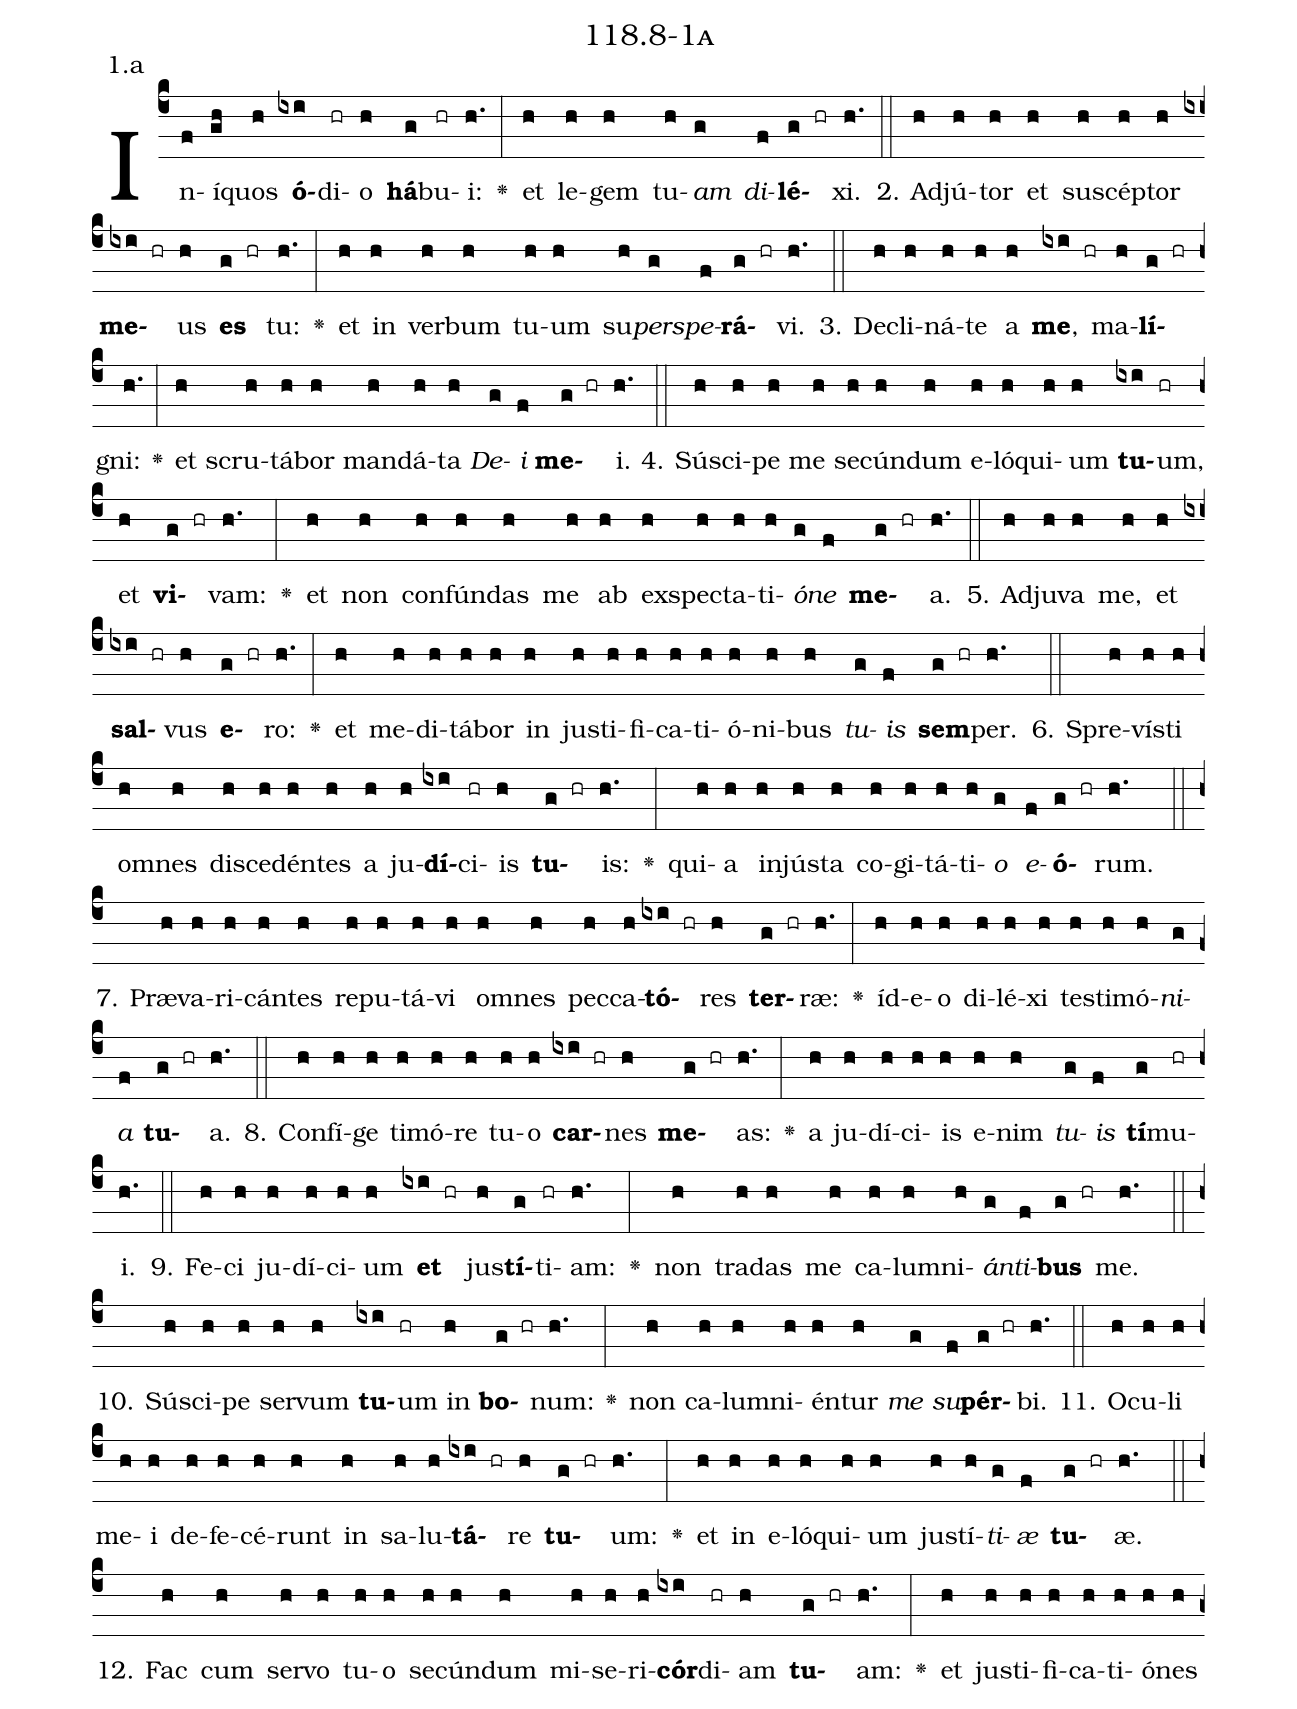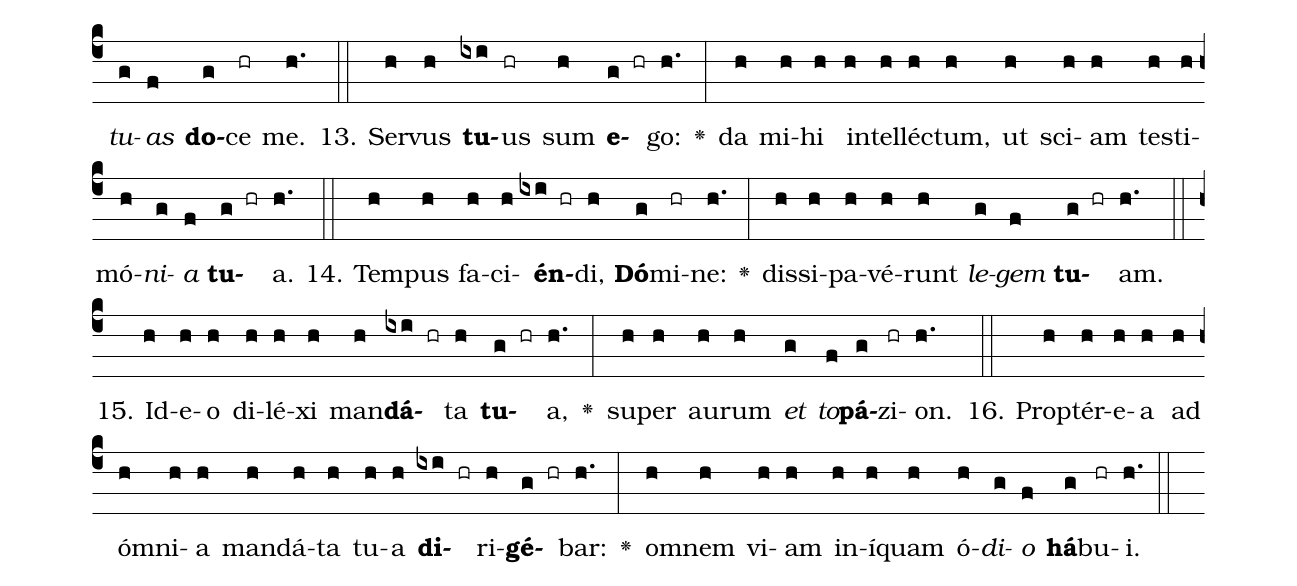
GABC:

name: 118.8-1a;
annotation: 1.a;
%%
(c4)In(f)í(gh)quos(h) <b>ó</b>(ixi)di(hr)o(h) <b>há</b>(g)bu(hr)i:(h.) <v>\greheightstar</v>(:) et(h) le(h)gem(h) tu(h)<i>am</i>(g) <i>di</i>(f)<b>lé</b>(g hr)xi.(h.) (::)
2. Ad(h)jú(h)tor(h) et(h) su(h)scép(h)tor(h) <b>me</b>(ixi hr)us(h) <b>es</b>(g hr) tu:(h.) <v>\greheightstar</v>(:) et(h) in(h) ver(h)bum(h) tu(h)um(h) su(h)<i>per</i>(g)<i>spe</i>(f)<b>rá</b>(g hr)vi.(h.) (::)
3. De(h)cli(h)ná(h)te(h) a(h) <b>me</b>,(ixi hr) ma(h)<b>lí</b>(g hr)gni:(h.) <v>\greheightstar</v>(:) et(h) scru(h)tá(h)bor(h) man(h)dá(h)ta(h) <i>De</i>(g)<i>i</i>(f) <b>me</b>(g hr)i.(h.) (::)
4. Sú(h)sci(h)pe(h) me(h) se(h)cún(h)dum(h) e(h)ló(h)qui(h)um(h) <b>tu</b>(ixi)um,(hr) et(h) <b>vi</b>(g hr)vam:(h.) <v>\greheightstar</v>(:) et(h) non(h) con(h)fún(h)das(h) me(h) ab(h) ex(h)spec(h)ta(h)ti(h)<i>ó</i>(g)<i>ne</i>(f) <b>me</b>(g hr)a.(h.) (::)
5. Ad(h)ju(h)va(h) me,(h) et(h) <b>sal</b>(ixi hr)vus(h) <b>e</b>(g hr)ro:(h.) <v>\greheightstar</v>(:) et(h) me(h)di(h)tá(h)bor(h) in(h) jus(h)ti(h)fi(h)ca(h)ti(h)ó(h)ni(h)bus(h) <i>tu</i>(g)<i>is</i>(f) <b>sem</b>(g hr)per.(h.) (::)
6. Spre(h)vís(h)ti(h) om(h)nes(h) di(h)sce(h)dén(h)tes(h) a(h) ju(h)<b>dí</b>(ixi)ci(hr)is(h) <b>tu</b>(g hr)is:(h.) <v>\greheightstar</v>(:) qui(h)a(h) in(h)jús(h)ta(h) co(h)gi(h)tá(h)ti(h)<i>o</i>(g) <i>e</i>(f)<b>ó</b>(g hr)rum.(h.) (::)
7. Præ(h)va(h)ri(h)cán(h)tes(h) re(h)pu(h)tá(h)vi(h) om(h)nes(h) pec(h)ca(h)<b>tó</b>(ixi hr)res(h) <b>ter</b>(g hr)ræ:(h.) <v>\greheightstar</v>(:) íd(h)e(h)o(h) di(h)lé(h)xi(h) tes(h)ti(h)mó(h)<i>ni</i>(g)<i>a</i>(f) <b>tu</b>(g hr)a.(h.) (::)
8. Con(h)fí(h)ge(h) ti(h)mó(h)re(h) tu(h)o(h) <b>car</b>(ixi hr)nes(h) <b>me</b>(g hr)as:(h.) <v>\greheightstar</v>(:) a(h) ju(h)dí(h)ci(h)is(h) e(h)nim(h) <i>tu</i>(g)<i>is</i>(f) <b>tí</b>(g)mu(hr)i.(h.) (::)
9. Fe(h)ci(h) ju(h)dí(h)ci(h)um(h) <b>et</b>(ixi hr) jus(h)<b>tí</b>(g)ti(hr)am:(h.) <v>\greheightstar</v>(:) non(h) tra(h)das(h) me(h) ca(h)lum(h)ni(h)<i>án</i>(g)<i>ti</i>(f)<b>bus</b>(g hr) me.(h.) (::)
10. Sú(h)sci(h)pe(h) ser(h)vum(h) <b>tu</b>(ixi)um(hr) in(h) <b>bo</b>(g hr)num:(h.) <v>\greheightstar</v>(:) non(h) ca(h)lum(h)ni(h)én(h)tur(h) <i>me</i>(g) <i>su</i>(f)<b>pér</b>(g hr)bi.(h.) (::)
11. O(h)cu(h)li(h) me(h)i(h) de(h)fe(h)cé(h)runt(h) in(h) sa(h)lu(h)<b>tá</b>(ixi hr)re(h) <b>tu</b>(g hr)um:(h.) <v>\greheightstar</v>(:) et(h) in(h) e(h)ló(h)qui(h)um(h) jus(h)tí(h)<i>ti</i>(g)<i>æ</i>(f) <b>tu</b>(g hr)æ.(h.) (::)
12. Fac(h) cum(h) ser(h)vo(h) tu(h)o(h) se(h)cún(h)dum(h) mi(h)se(h)ri(h)<b>cór</b>(ixi)di(hr)am(h) <b>tu</b>(g hr)am:(h.) <v>\greheightstar</v>(:) et(h) jus(h)ti(h)fi(h)ca(h)ti(h)ó(h)nes(h) <i>tu</i>(g)<i>as</i>(f) <b>do</b>(g)ce(hr) me.(h.) (::)
13. Ser(h)vus(h) <b>tu</b>(ixi)us(hr) sum(h) <b>e</b>(g hr)go:(h.) <v>\greheightstar</v>(:) da(h) mi(h)hi(h) in(h)tel(h)léc(h)tum,(h) ut(h) sci(h)am(h) tes(h)ti(h)mó(h)<i>ni</i>(g)<i>a</i>(f) <b>tu</b>(g hr)a.(h.) (::)
14. Tem(h)pus(h) fa(h)ci(h)<b>én</b>(ixi hr)di,(h) <b>Dó</b>(g)mi(hr)ne:(h.) <v>\greheightstar</v>(:) dis(h)si(h)pa(h)vé(h)runt(h) <i>le</i>(g)<i>gem</i>(f) <b>tu</b>(g hr)am.(h.) (::)
15. Id(h)e(h)o(h) di(h)lé(h)xi(h) man(h)<b>dá</b>(ixi hr)ta(h) <b>tu</b>(g hr)a,(h.) <v>\greheightstar</v>(:) su(h)per(h) au(h)rum(h) <i>et</i>(g) <i>to</i>(f)<b>pá</b>(g)zi(hr)on.(h.) (::)
16. Prop(h)tér(h)e(h)a(h) ad(h) óm(h)ni(h)a(h) man(h)dá(h)ta(h) tu(h)a(h) <b>di</b>(ixi hr)ri(h)<b>gé</b>(g hr)bar:(h.) <v>\greheightstar</v>(:) om(h)nem(h) vi(h)am(h) in(h)í(h)quam(h) ó(h)<i>di</i>(g)<i>o</i>(f) <b>há</b>(g)bu(hr)i.(h.) (::)
